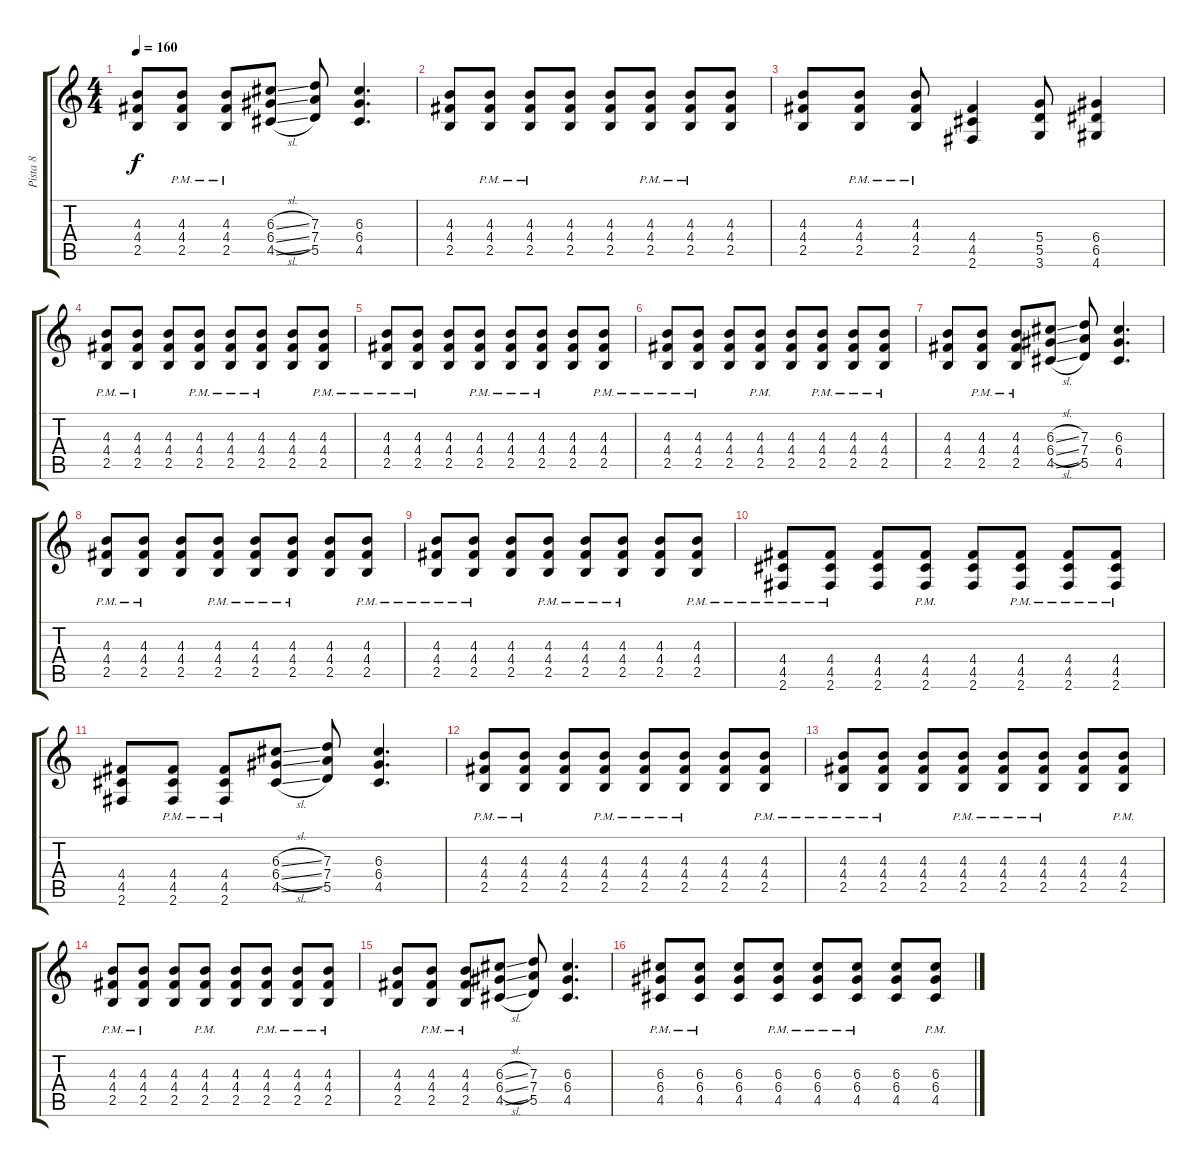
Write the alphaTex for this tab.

\track ("Pista 8" "Pista 8") {instrument distortionguitar}
\staff {score tabs}
\tuning (E4 B3 G3 D3 A2 E2) {hide}
\ts (4 4)
\tempo 160
\clef g2
\ks c
(4.3 4.4 2.5).8{dy f} (4.3{pm} 4.4{pm} 2.5{pm}).8 (4.3{pm} 4.4{pm} 2.5{pm}).8 (6.3{sl} 6.4{sl} 4.5{sl}).8 (7.3 7.4 5.5).8 (6.3 6.4 4.5).4{d} |
(4.3 4.4 2.5).8 (4.3{pm} 4.4{pm} 2.5{pm}).8 (4.3{pm} 4.4{pm} 2.5{pm}).8 (4.3 4.4 2.5).8 (4.3 4.4 2.5).8 (4.3{pm} 4.4{pm} 2.5{pm}).8 (4.3{pm} 4.4{pm} 2.5{pm}).8 (4.3 4.4 2.5).8 |
(4.3 4.4 2.5).8 (4.3{pm} 4.4{pm} 2.5{pm}).8 (4.3{pm} 4.4{pm} 2.5{pm}).8 (4.4 4.5 2.6).4 (5.4 5.5 3.6).8 (6.4 6.5 4.6).4 |
(4.3{pm} 4.4{pm} 2.5{pm}).8 (4.3{pm} 4.4{pm} 2.5{pm}).8 (4.3 4.4 2.5).8 (4.3{pm} 4.4{pm} 2.5{pm}).8 (4.3{pm} 4.4{pm} 2.5{pm}).8 (4.3{pm} 4.4{pm} 2.5{pm}).8 (4.3 4.4 2.5).8 (4.3{pm} 4.4{pm} 2.5{pm}).8 |
(4.3{pm} 4.4{pm} 2.5{pm}).8 (4.3{pm} 4.4{pm} 2.5{pm}).8 (4.3 4.4 2.5).8 (4.3{pm} 4.4{pm} 2.5{pm}).8 (4.3{pm} 4.4{pm} 2.5{pm}).8 (4.3{pm} 4.4{pm} 2.5{pm}).8 (4.3 4.4 2.5).8 (4.3{pm} 4.4{pm} 2.5{pm}).8 |
(4.3{pm} 4.4{pm} 2.5{pm}).8 (4.3{pm} 4.4{pm} 2.5{pm}).8 (4.3 4.4 2.5).8 (4.3{pm} 4.4{pm} 2.5{pm}).8 (4.3 4.4 2.5).8 (4.3{pm} 4.4{pm} 2.5{pm}).8 (4.3{pm} 4.4{pm} 2.5{pm}).8 (4.3{pm} 4.4{pm} 2.5{pm}).8 |
(4.3 4.4 2.5).8 (4.3{pm} 4.4{pm} 2.5{pm}).8 (4.3{pm} 4.4{pm} 2.5{pm}).8 (6.3{sl} 6.4{sl} 4.5{sl}).8 (7.3 7.4 5.5).8 (6.3 6.4 4.5).4{d} |
(4.3{pm} 4.4{pm} 2.5{pm}).8 (4.3{pm} 4.4{pm} 2.5{pm}).8 (4.3 4.4 2.5).8 (4.3{pm} 4.4{pm} 2.5{pm}).8 (4.3{pm} 4.4{pm} 2.5{pm}).8 (4.3{pm} 4.4{pm} 2.5{pm}).8 (4.3 4.4 2.5).8 (4.3{pm} 4.4{pm} 2.5{pm}).8 |
(4.3{pm} 4.4{pm} 2.5{pm}).8 (4.3{pm} 4.4{pm} 2.5{pm}).8 (4.3 4.4 2.5).8 (4.3{pm} 4.4{pm} 2.5{pm}).8 (4.3{pm} 4.4{pm} 2.5{pm}).8 (4.3{pm} 4.4{pm} 2.5{pm}).8 (4.3 4.4 2.5).8 (4.3{pm} 4.4{pm} 2.5{pm}).8 |
(4.4{pm} 4.5{pm} 2.6{pm}).8 (4.4{pm} 4.5{pm} 2.6{pm}).8 (4.4 4.5 2.6).8 (4.4{pm} 4.5{pm} 2.6{pm}).8 (4.4 4.5 2.6).8 (4.4{pm} 4.5{pm} 2.6{pm}).8 (4.4{pm} 4.5{pm} 2.6{pm}).8 (4.4{pm} 4.5{pm} 2.6{pm}).8 |
(4.4 4.5 2.6).8 (4.4{pm} 4.5{pm} 2.6).8 (4.4{pm} 4.5{pm} 2.6).8 (6.3{sl} 6.4{sl} 4.5{sl}).8 (7.3 7.4 5.5).8 (6.3 6.4 4.5).4{d} |
(4.3{pm} 4.4{pm} 2.5{pm}).8 (4.3{pm} 4.4{pm} 2.5{pm}).8 (4.3 4.4 2.5).8 (4.3{pm} 4.4{pm} 2.5{pm}).8 (4.3{pm} 4.4{pm} 2.5{pm}).8 (4.3{pm} 4.4{pm} 2.5{pm}).8 (4.3 4.4 2.5).8 (4.3{pm} 4.4{pm} 2.5{pm}).8 |
(4.3{pm} 4.4{pm} 2.5{pm}).8 (4.3{pm} 4.4{pm} 2.5{pm}).8 (4.3 4.4 2.5).8 (4.3{pm} 4.4{pm} 2.5{pm}).8 (4.3{pm} 4.4{pm} 2.5{pm}).8 (4.3{pm} 4.4{pm} 2.5{pm}).8 (4.3 4.4 2.5).8 (4.3{pm} 4.4{pm} 2.5{pm}).8 |
(4.3{pm} 4.4{pm} 2.5{pm}).8 (4.3{pm} 4.4{pm} 2.5{pm}).8 (4.3 4.4 2.5).8 (4.3{pm} 4.4{pm} 2.5{pm}).8 (4.3 4.4 2.5).8 (4.3{pm} 4.4{pm} 2.5{pm}).8 (4.3{pm} 4.4{pm} 2.5{pm}).8 (4.3{pm} 4.4{pm} 2.5{pm}).8 |
(4.3 4.4 2.5).8 (4.3{pm} 4.4{pm} 2.5{pm}).8 (4.3{pm} 4.4{pm} 2.5{pm}).8 (6.3{sl} 6.4{sl} 4.5{sl}).8 (7.3 7.4 5.5).8 (6.3 6.4 4.5).4{d} |
(6.3{pm} 6.4{pm} 4.5{pm}).8 (6.3{pm} 6.4{pm} 4.5{pm}).8 (6.3 6.4 4.5).8 (6.3{pm} 6.4{pm} 4.5{pm}).8 (6.3{pm} 6.4{pm} 4.5{pm}).8 (6.3{pm} 6.4{pm} 4.5{pm}).8 (6.3 6.4 4.5).8 (6.3{pm} 6.4{pm} 4.5{pm}).8
